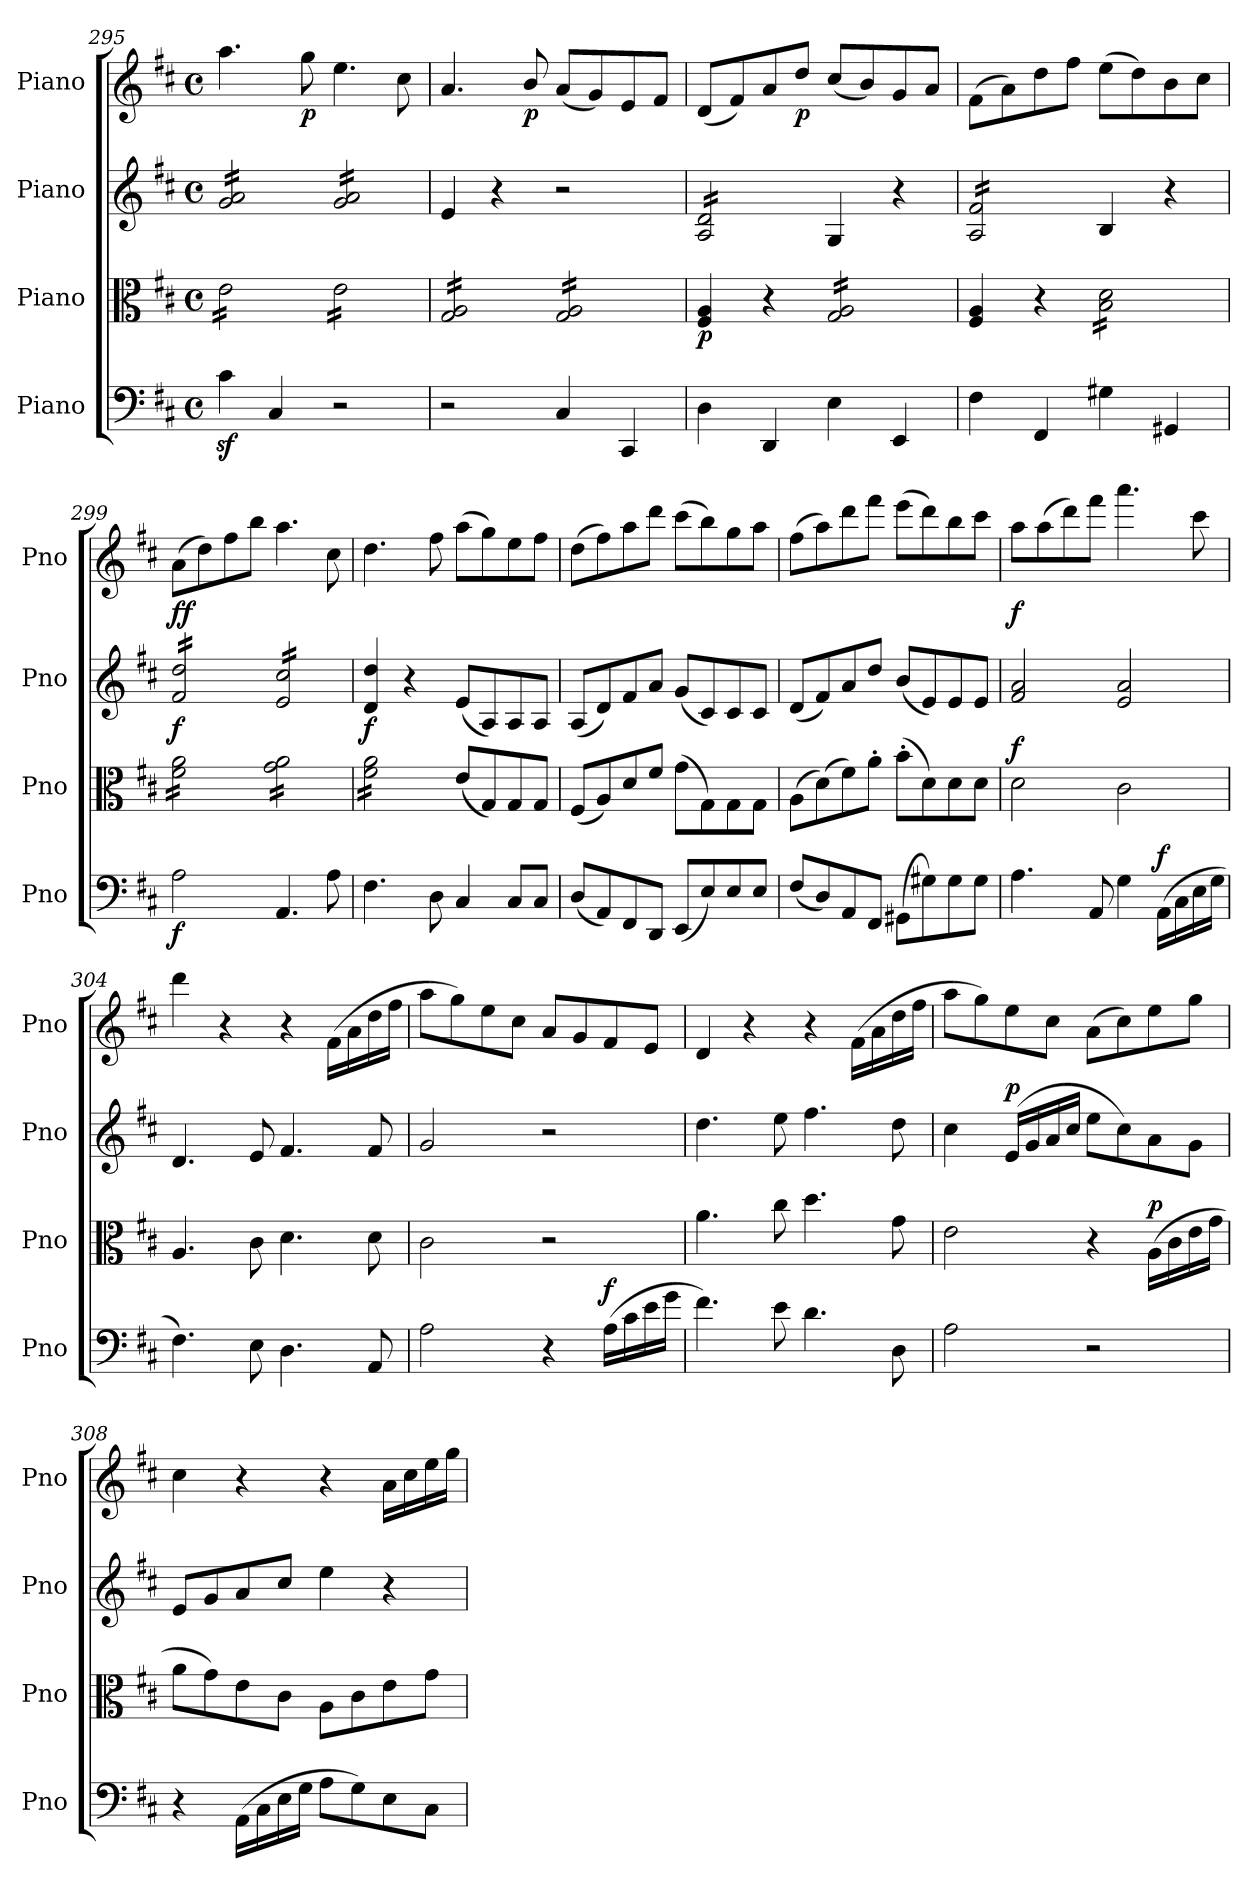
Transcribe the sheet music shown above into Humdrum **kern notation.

**kern	**dynam	**kern	**dynam	**kern	**dynam	**kern	**dynam
*part4	*part4	*part3	*part3	*part2	*part2	*part1	*part1
*staff4	*staff4	*staff3	*staff3	*staff2	*staff2	*staff1	*staff1
*I"Piano	*	*I"Piano	*	*I"Piano	*	*I"Piano	*
*I'Pno	*	*I'Pno	*	*I'Pno	*	*I'Pno	*
*clefF4	*	*clefC3	*	*clefG2	*	*clefG2	*
*k[f#c#]	*	*k[f#c#]	*	*k[f#c#]	*	*k[f#c#]	*
*M4/4	*	*M4/4	*	*M4/4	*	*M4/4	*
*met(c)	*	*met(c)	*	*met(c)	*	*met(c)	*
=295	=295	=295	=295	=295	=295	=295	=295
*	*	*tremolo	*	*	*	*	*
*	*	*	*	*tremolo	*	*	*
4c#z<\	.	16e\LL	.	16g/ 16a/LL	.	4.aa\	.
.	.	16e\	.	16g/ 16a/	.	.	.
.	.	16e\	.	16g/ 16a/	.	.	.
.	.	16e\	.	16g/ 16a/	.	.	.
4C#/	.	16e\	.	16g/ 16a/	.	.	.
.	.	16e\	.	16g/ 16a/	.	.	.
!	!	!	!	!	!	!	!LO:DY:b
.	.	16e\	.	16g/ 16a/	.	8gg\	p
.	.	16e\JJ	.	16g/ 16a/JJ	.	.	.
2r	.	16e\LL	.	16g/ 16a/LL	.	4.ee\	.
.	.	16e\	.	16g/ 16a/	.	.	.
.	.	16e\	.	16g/ 16a/	.	.	.
.	.	16e\	.	16g/ 16a/	.	.	.
.	.	16e\	.	16g/ 16a/	.	.	.
.	.	16e\	.	16g/ 16a/	.	.	.
.	.	16e\	.	16g/ 16a/	.	8cc#\	.
.	.	16e\JJ	.	16g/ 16a/JJ	.	.	.
*	*	*	*	*Xtremolo	*	*	*
=296	=296	=296	=296	=296	=296	=296	=296
2r	.	16G/ 16A/LL	.	4e/	.	4.a/	.
.	.	16G/ 16A/	.	.	.	.	.
.	.	16G/ 16A/	.	.	.	.	.
.	.	16G/ 16A/	.	.	.	.	.
.	.	16G/ 16A/	.	4r	.	.	.
.	.	16G/ 16A/	.	.	.	.	.
!	!	!	!	!	!	!	!LO:DY:b
.	.	16G/ 16A/	.	.	.	8b/	p
.	.	16G/ 16A/JJ	.	.	.	.	.
4C#/	.	16G/ 16A/LL	.	2r	.	(8a/L	.
.	.	16G/ 16A/	.	.	.	.	.
.	.	16G/ 16A/	.	.	.	8g/)	.
.	.	16G/ 16A/	.	.	.	.	.
4CC#/	.	16G/ 16A/	.	.	.	8e/	.
.	.	16G/ 16A/	.	.	.	.	.
.	.	16G/ 16A/	.	.	.	8f#/J	.
.	.	16G/ 16A/JJ	.	.	.	.	.
*	*	*Xtremolo	*	*	*	*	*
=297	=297	=297	=297	=297	=297	=297	=297
!	!	!	!LO:DY:b	!	!	!	!
*	*	*	*	*tremolo	*	*	*
4D\	.	4F#/ 4A/	p	16A/ 16d/LL	.	(8d/L	.
.	.	.	.	16A/ 16d/	.	.	.
.	.	.	.	16A/ 16d/	.	8f#/)	.
.	.	.	.	16A/ 16d/	.	.	.
4DD/	.	4r	.	16A/ 16d/	.	8a/	.
.	.	.	.	16A/ 16d/	.	.	.
!	!	!	!	!	!	!	!LO:DY:b
.	.	.	.	16A/ 16d/	.	8dd/J	p
.	.	.	.	16A/ 16d/JJ	.	.	.
*	*	*	*	*Xtremolo	*	*	*
*	*	*tremolo	*	*	*	*	*
4E\	.	16G/ 16A/LL	.	4G/	.	(8cc#/L	.
.	.	16G/ 16A/	.	.	.	.	.
.	.	16G/ 16A/	.	.	.	8b/)	.
.	.	16G/ 16A/	.	.	.	.	.
4EE/	.	16G/ 16A/	.	4r	.	8g/	.
.	.	16G/ 16A/	.	.	.	.	.
.	.	16G/ 16A/	.	.	.	8a/J	.
.	.	16G/ 16A/JJ	.	.	.	.	.
*	*	*Xtremolo	*	*	*	*	*
=298	=298	=298	=298	=298	=298	=298	=298
*	*	*	*	*tremolo	*	*	*
4F#\	.	4F#/ 4A/	.	16A/ 16f#/LL	.	(8f#\L	.
.	.	.	.	16A/ 16f#/	.	.	.
.	.	.	.	16A/ 16f#/	.	8a\)	.
.	.	.	.	16A/ 16f#/	.	.	.
4FF#/	.	4r	.	16A/ 16f#/	.	8dd\	.
.	.	.	.	16A/ 16f#/	.	.	.
.	.	.	.	16A/ 16f#/	.	8ff#\J	.
.	.	.	.	16A/ 16f#/JJ	.	.	.
*	*	*	*	*Xtremolo	*	*	*
*	*	*tremolo	*	*	*	*	*
4G#X\	.	16B\ 16d\LL	.	4B/	.	(8ee\L	.
.	.	16B\ 16d\	.	.	.	.	.
.	.	16B\ 16d\	.	.	.	8dd\)	.
.	.	16B\ 16d\	.	.	.	.	.
4GG#X/	.	16B\ 16d\	.	4r	.	8b\	.
.	.	16B\ 16d\	.	.	.	.	.
.	.	16B\ 16d\	.	.	.	8cc#\J	.
.	.	16B\ 16d\JJ	.	.	.	.	.
=299	=299	=299	=299	=299	=299	=299	=299
!	!LO:DY:b	!	!	!	!LO:DY:b	!	!LO:DY:b
!	!	!	!	!	!	!	!LO:DY:n=1:b
*	*	*	*	*tremolo	*	*	*
2A\	f	16f#\ 16a\LL	.	16f#/ 16dd/LL	f	(8a\L	f f
.	.	16f#\ 16a\	.	16f#/ 16dd/	.	.	.
.	.	16f#\ 16a\	.	16f#/ 16dd/	.	8dd\)	.
.	.	16f#\ 16a\	.	16f#/ 16dd/	.	.	.
.	.	16f#\ 16a\	.	16f#/ 16dd/	.	8ff#\	.
.	.	16f#\ 16a\	.	16f#/ 16dd/	.	.	.
.	.	16f#\ 16a\	.	16f#/ 16dd/	.	8bb\J	.
.	.	16f#\ 16a\JJ	.	16f#/ 16dd/JJ	.	.	.
4.AA/	.	16g\ 16a\LL	.	16e/ 16cc#/LL	.	4.aa\	.
.	.	16g\ 16a\	.	16e/ 16cc#/	.	.	.
.	.	16g\ 16a\	.	16e/ 16cc#/	.	.	.
.	.	16g\ 16a\	.	16e/ 16cc#/	.	.	.
.	.	16g\ 16a\	.	16e/ 16cc#/	.	.	.
.	.	16g\ 16a\	.	16e/ 16cc#/	.	.	.
8A\	.	16g\ 16a\	.	16e/ 16cc#/	.	8cc#\	.
.	.	16g\ 16a\JJ	.	16e/ 16cc#/JJ	.	.	.
*	*	*	*	*Xtremolo	*	*	*
!!LO:LB:g=z
=300	=300	=300	=300	=300	=300	=300	=300
!	!	!	!	!	!LO:DY:b	!	!
4.F#\	.	16f#\ 16a\LL	.	4d/ 4dd/	f	4.dd\	.
.	.	16f#\ 16a\	.	.	.	.	.
.	.	16f#\ 16a\	.	.	.	.	.
.	.	16f#\ 16a\	.	.	.	.	.
.	.	16f#\ 16a\	.	4r	.	.	.
.	.	16f#\ 16a\	.	.	.	.	.
8D\	.	16f#\ 16a\	.	.	.	8ff#\	.
.	.	16f#\ 16a\JJ	.	.	.	.	.
*	*	*Xtremolo	*	*	*	*	*
4C#/	.	(8e/L	.	(8e/L	.	(8aa\L	.
.	.	8G/)	.	8A/)	.	8gg\)	.
8C#/L	.	8G/	.	8A/	.	8ee\	.
8C#/J	.	8G/J	.	8A/J	.	8ff#\J	.
=301	=301	=301	=301	=301	=301	=301	=301
(8D/L	.	(8F#/L	.	(8A/L	.	(8dd\L	.
8AA/)	.	8A/)	.	8d/)	.	8ff#\)	.
8FF#/	.	8d/	.	8f#/	.	8aa\	.
8DD/J	.	8f#/J	.	8a/J	.	8ddd\J	.
(8EE/L	.	(8g\L	.	(8g/L	.	(8ccc#\L	.
8E/)	.	8G\)	.	8c#/)	.	8bb\)	.
8E/	.	8G\	.	8c#/	.	8gg\	.
8E/J	.	8G\J	.	8c#/J	.	8aa\J	.
=302	=302	=302	=302	=302	=302	=302	=302
(8F#/L	.	(8A\L	.	(8d/L	.	(8ff#\L	.
8D/)	.	(8d\)	.	8f#/)	.	8aa\)	.
8AA/	.	8f#\)	.	8a/	.	8ddd\	.
8FF#/J	.	8a'\J	.	8dd/J	.	8fff#\J	.
(8GG#X\L	.	(8b'\L	.	(8b/L	.	(8eee\L	.
8G#X\)	.	8d\)	.	8e/)	.	8ddd\)	.
8G#\	.	8d\	.	8e/	.	8bb\	.
8G#\J	.	8d\J	.	8e/J	.	8ccc#\J	.
=303	=303	=303	=303	=303	=303	=303	=303
!	!	!	!LO:DY:a	!	!	!	!LO:DY:b
4.A\	.	2d\	f	2f#/ 2a/	.	8aa\L	f
.	.	.	.	.	.	(8aa\	.
.	.	.	.	.	.	8ddd\)	.
8AA/	.	.	.	.	.	8fff#\J	.
4G\	.	2c#\	.	2e/ 2a/	.	4.aaa\	.
!	!LO:DY:a	!	!	!	!	!	!
(16AA\LL	f	.	.	.	.	.	.
16C#\	.	.	.	.	.	.	.
16E\	.	.	.	.	.	8ccc#\	.
16G\JJ	.	.	.	.	.	.	.
=304	=304	=304	=304	=304	=304	=304	=304
4.F#\)	.	4.A/	.	4.d/	.	4ddd\	.
.	.	.	.	.	.	4r	.
8E\	.	8c#\	.	8e/	.	.	.
4.D\	.	4.d\	.	4.f#/	.	4r	.
.	.	.	.	.	.	(16f#\LL	.
.	.	.	.	.	.	16a\	.
8AA/	.	8d\	.	8f#/	.	16dd\	.
.	.	.	.	.	.	16ff#\JJ	.
=305	=305	=305	=305	=305	=305	=305	=305
2A\	.	2c#\	.	2g/	.	8aa\L	.
.	.	.	.	.	.	8gg\)	.
.	.	.	.	.	.	8ee\	.
.	.	.	.	.	.	8cc#\J	.
4r	.	2r	.	2r	.	8a/L	.
.	.	.	.	.	.	8g/	.
!	!LO:DY:a	!	!	!	!	!	!
(16A\LL	f	.	.	.	.	8f#/	.
16c#\	.	.	.	.	.	.	.
16e\	.	.	.	.	.	8e/J	.
16g\JJ	.	.	.	.	.	.	.
!!LO:LB:g=z
=306	=306	=306	=306	=306	=306	=306	=306
4.f#\)	.	4.a\	.	4.dd\	.	4d/	.
.	.	.	.	.	.	4r	.
8e\	.	8cc#\	.	8ee\	.	.	.
4.d\	.	4.dd\	.	4.ff#\	.	4r	.
.	.	.	.	.	.	(16f#\LL	.
.	.	.	.	.	.	16a\	.
8D\	.	8g\	.	8dd\	.	16dd\	.
.	.	.	.	.	.	16ff#\JJ	.
=307	=307	=307	=307	=307	=307	=307	=307
2A\	.	2e\	.	4cc#\	.	8aa\L	.
.	.	.	.	.	.	8gg\)	.
!	!	!	!	!	!LO:DY:a	!	!
.	.	.	.	(16e/LL	p	8ee\	.
.	.	.	.	16g/	.	.	.
.	.	.	.	16a/	.	8cc#\J	.
.	.	.	.	16cc#/JJ	.	.	.
2r	.	4r	.	8ee\L	.	(8a\L	.
.	.	.	.	8cc#\)	.	8cc#\)	.
!	!	!	!LO:DY:a	!	!	!	!
.	.	(16A\LL	p	8a\	.	8ee\	.
.	.	16c#\	.	.	.	.	.
.	.	16e\	.	8g\J	.	8gg\J	.
.	.	16g\JJ	.	.	.	.	.
=308	=308	=308	=308	=308	=308	=308	=308
4r	.	8a\L	.	8e/L	.	4cc#\	.
.	.	8g\)	.	8g/	.	.	.
(16AA\LL	.	8e\	.	8a/	.	4r	.
16C#\	.	.	.	.	.	.	.
16E\	.	8c#\J	.	8cc#/J	.	.	.
16G\JJ	.	.	.	.	.	.	.
8A\L	.	8A\L	.	4ee\	.	4r	.
8G\)	.	8c#\	.	.	.	.	.
8E\	.	8e\	.	4r	.	16a\LL	.
.	.	.	.	.	.	16cc#\	.
8C#\J	.	8g\J	.	.	.	16ee\	.
.	.	.	.	.	.	16gg\JJ	.
=	=	=	=	=	=	=	=
*-	*-	*-	*-	*-	*-	*-	*-
